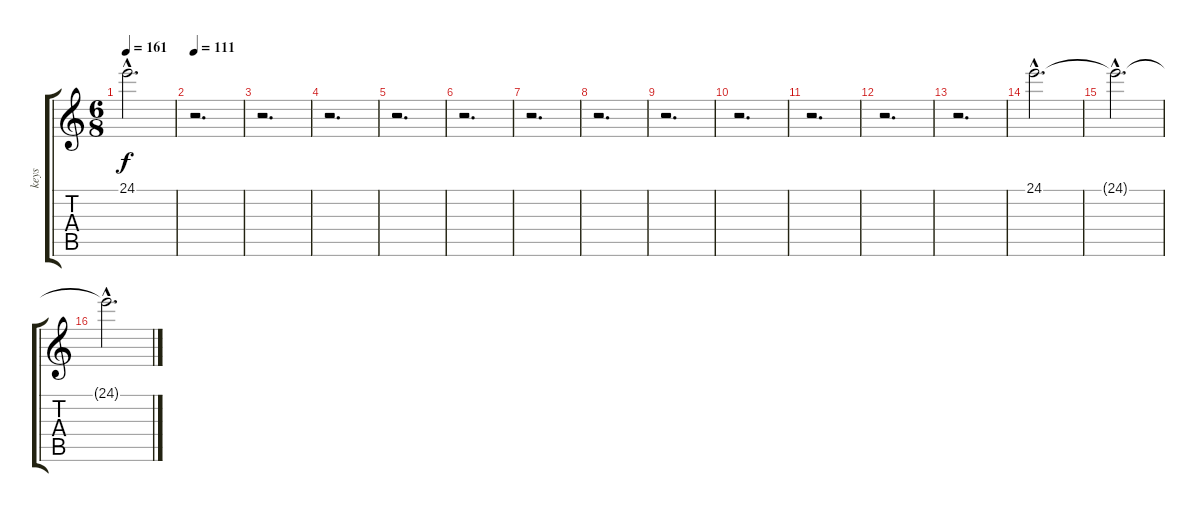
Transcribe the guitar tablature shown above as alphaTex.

\track ("keys" "keys") {instrument pad8sweep}
\staff {score tabs}
\tuning (E4 B3 G3 D3 A2 E2) {hide}
\ts (6 8)
\tempo 161
\clef g2
\ks c
24.1{hac t}.2{d dy f} |
\tempo 111
r.2{d} |
r.2{d} |
r.2{d} |
r.2{d} |
r.2{d} |
r.2{d} |
r.2{d} |
r.2{d} |
r.2{d} |
r.2{d} |
r.2{d} |
r.2{d} |
24.1{hac}.2{d} |
24.1{hac t}.2{d} |
24.1{hac t}.2{d}
